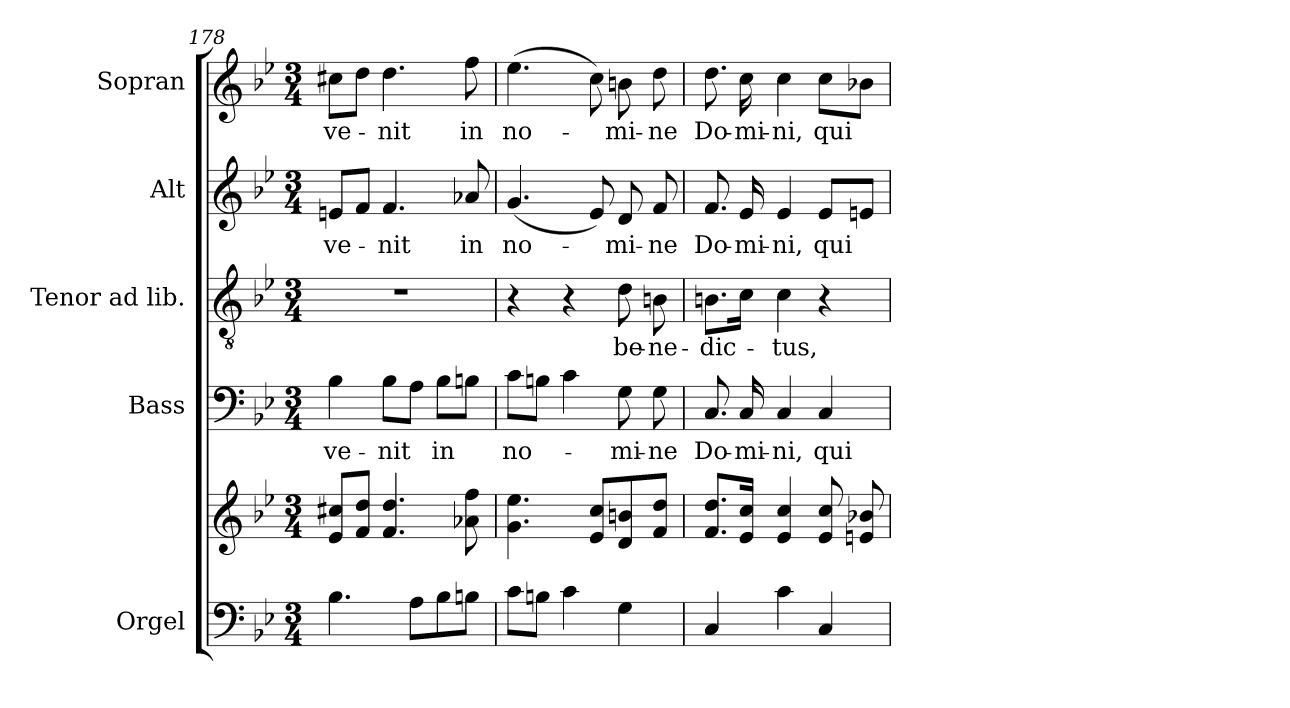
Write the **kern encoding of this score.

**kern	**kern	**kern	**text	**kern	**text	**kern	**text	**kern	**text
*part5	*part5	*part4	*part4	*part3	*part3	*part2	*part2	*part1	*part1
*staff6	*staff5	*staff4	*staff4	*staff3	*staff3	*staff2	*staff2	*staff1	*staff1
*I"Orgel	*	*I"Bass	*	*I"Tenor ad lib.	*	*I"Alt	*	*I"Sopran	*
*I'Org.	*	*I'B	*	*I'T	*	*I'A	*	*I'S	*
!!LO:PB:g=z
*clefF4	*clefG2	*clefF4	*	*clefGv2	*	*clefG2	*	*clefG2	*
*k[b-e-]	*k[b-e-]	*k[b-e-]	*	*k[b-e-]	*	*k[b-e-]	*	*k[b-e-]	*
*B-:	*B-:	*B-:	*	*B-:	*	*B-:	*	*B-:	*
*M3/4	*M3/4	*M3/4	*	*M3/4	*	*M3/4	*	*M3/4	*
=178	=178	=178	=178	=178	=178	=178	=178	=178	=178
!	!	!	!LO:LY:b	!	!	!	!LO:LY:b	!	!LO:LY:b
4.B-\	8e-/ 8cc#X/L	4B-\	ve-	2.r	.	8en/L	ve-	8cc#X\L	ve-
.	8f/ 8dd/J	.	.	.	.	8f/J	.	8dd\J	.
!	!	!	!LO:LY:b	!	!	!	!LO:LY:b	!	!LO:LY:b
.	4.f/ 4.dd/	8B-\L	-nit	.	.	4.f/	-nit	4.dd\	-nit
8A\L	.	8A\J	.	.	.	.	.	.	.
!	!	!	!LO:LY:b	!	!	!	!	!	!
8B-\	.	8B-\L	in	.	.	.	.	.	.
!	!	!	!	!	!	!	!LO:LY:b	!	!LO:LY:b
8Bn\J	8a-X\ 8ff\	8Bn\J	.	.	.	8a-X/	in	8ff\	in
=179	=179	=179	=179	=179	=179	=179	=179	=179	=179
!	!	!	!LO:LY:b	!	!	!	!LO:LY:b	!	!LO:LY:b
8c\L	4.g\ 4.ee-\	8c\L	no-	4r	.	(<4.g/	no-	(>4.ee-\	no-
8Bn\J	.	8Bn\J	.	.	.	.	.	.	.
4c\	.	4c\	.	4r	.	.	.	.	.
.	8e-/ 8cc/L	.	.	.	.	8e-/)	.	8cc\)	.
!	!	!	!LO:LY:b	!	!LO:LY:b	!	!LO:LY:b	!	!LO:LY:b
4G\	8d/ 8bn/	8G\	-mi-	8d\	be-	8d/	-mi-	8bn\	-mi-
!	!	!	!LO:LY:b	!	!LO:LY:b	!	!LO:LY:b	!	!LO:LY:b
.	8f/ 8dd/J	8G\	-ne	8Bn\	-ne-	8f/	-ne	8dd\	-ne
=180	=180	=180	=180	=180	=180	=180	=180	=180	=180
!	!	!	!LO:LY:b	!	!LO:LY:b	!	!LO:LY:b	!	!LO:LY:b
4C/	8.f/ 8.dd/L	8.C/	Do-	8.Bn\L	-dic-	8.f/	Do-	8.dd\	Do-
!	!	!	!LO:LY:b	!	!	!	!LO:LY:b	!	!LO:LY:b
.	16e-/ 16cc/Jk	16C/	-mi-	16c\Jk	.	16e-/	-mi-	16cc\	-mi-
!	!	!	!LO:LY:b	!	!LO:LY:b	!	!LO:LY:b	!	!LO:LY:b
4c\	4e-/ 4cc/	4C/	-ni,	4c\	-tus,	4e-/	-ni,	4cc\	-ni,
!	!	!	!LO:LY:b	!	!	!	!LO:LY:b	!	!LO:LY:b
4C/	8e-/ 8cc/	4C/	qui	4r	.	8e-/L	qui	8cc\L	qui
.	8en/ 8b-X/	.	.	.	.	8en/J	.	8b-X\J	.
=	=	=	=	=	=	=	=	=	=
*-	*-	*-	*-	*-	*-	*-	*-	*-	*-
